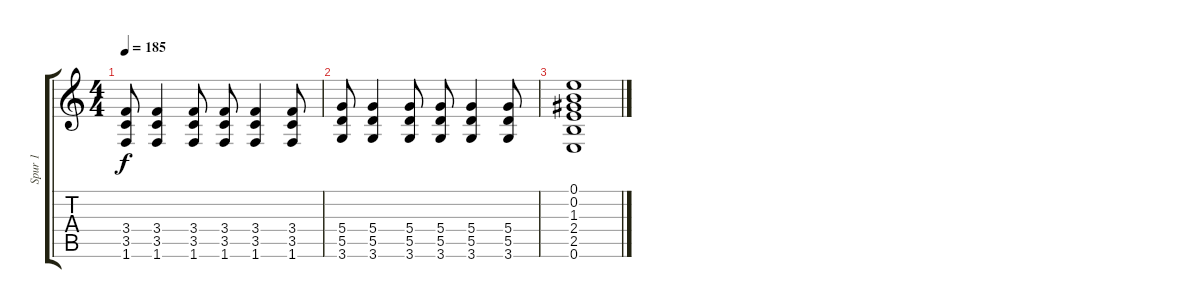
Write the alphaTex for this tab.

\track ("Spur 1" "Spur 1") {instrument distortionguitar}
\staff {score tabs}
\tuning (E4 B3 G3 D3 A2 E2) {hide}
\ts (4 4)
\tempo 185
\clef g2
\ks c
(3.4 3.5 1.6).8{dy f} (3.4 3.5 1.6).4 (3.4 3.5 1.6).8 (3.4 3.5 1.6).8 (3.4 3.5 1.6).4 (3.4 3.5 1.6).8 |
(5.4 5.5 3.6).8 (5.4 5.5 3.6).4 (5.4 5.5 3.6).8 (5.4 5.5 3.6).8 (5.4 5.5 3.6).4 (5.4 5.5 3.6).8 |
(0.1 0.2 1.3 2.4 2.5 0.6).1
